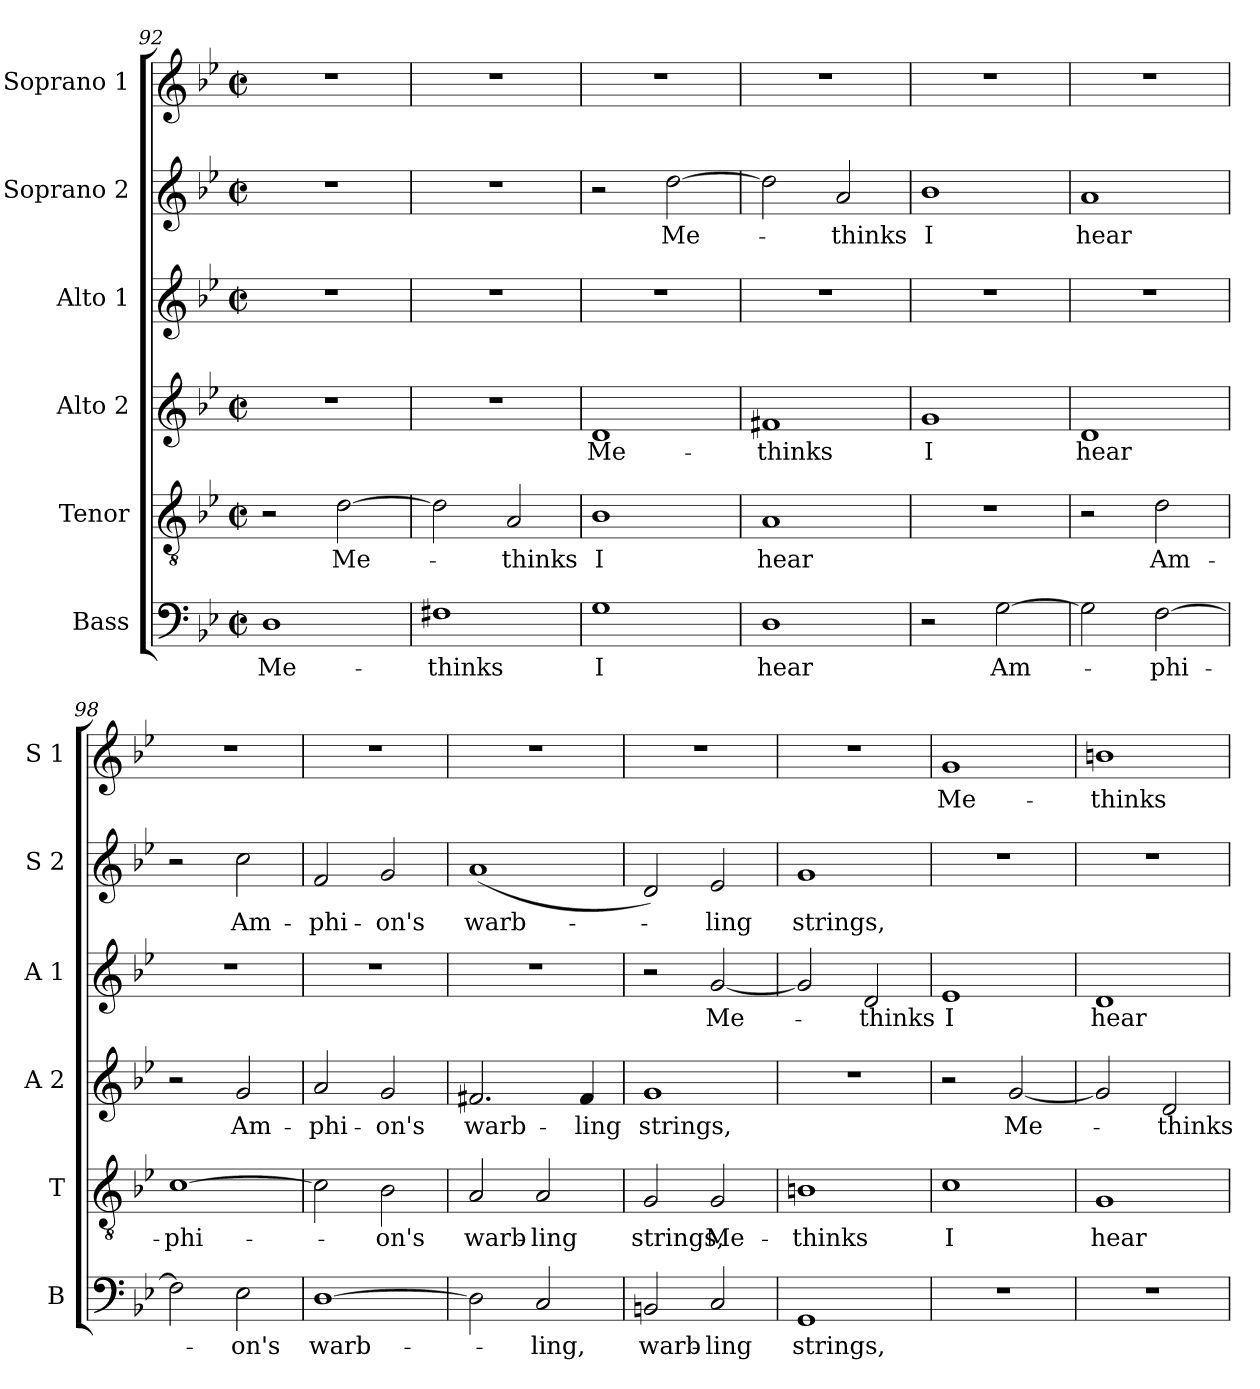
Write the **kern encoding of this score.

**kern	**text	**kern	**text	**kern	**text	**kern	**text	**kern	**text	**kern	**text
*part6	*part6	*part5	*part5	*part4	*part4	*part3	*part3	*part2	*part2	*part1	*part1
*staff6	*staff6	*staff5	*staff5	*staff4	*staff4	*staff3	*staff3	*staff2	*staff2	*staff1	*staff1
*I"Bass	*	*I"Tenor	*	*I"Alto 2	*	*I"Alto 1	*	*I"Soprano 2	*	*I"Soprano 1	*
*I'B	*	*I'T	*	*I'A 2	*	*I'A 1	*	*I'S 2	*	*I'S 1	*
!!LO:PB:g=z
*clefF4	*	*clefGv2	*	*clefG2	*	*clefG2	*	*clefG2	*	*clefG2	*
*k[b-e-]	*	*k[b-e-]	*	*k[b-e-]	*	*k[b-e-]	*	*k[b-e-]	*	*k[b-e-]	*
*B-:	*	*B-:	*	*B-:	*	*B-:	*	*B-:	*	*B-:	*
*M2/2	*	*M2/2	*	*M2/2	*	*M2/2	*	*M2/2	*	*M2/2	*
*met(c|)	*	*met(c|)	*	*met(c|)	*	*met(c|)	*	*met(c|)	*	*met(c|)	*
=92	=92	=92	=92	=92	=92	=92	=92	=92	=92	=92	=92
1D	Me-	2r	.	1r	.	1r	.	1r	.	1r	.
.	.	[2d\	Me-	.	.	.	.	.	.	.	.
=93	=93	=93	=93	=93	=93	=93	=93	=93	=93	=93	=93
1F#X	-thinks	2d\]	.	1r	.	1r	.	1r	.	1r	.
.	.	2A/	-thinks	.	.	.	.	.	.	.	.
=94	=94	=94	=94	=94	=94	=94	=94	=94	=94	=94	=94
1G	I	1B-	I	1d	Me-	1r	.	2r	.	1r	.
.	.	.	.	.	.	.	.	[2dd\	Me-	.	.
=95	=95	=95	=95	=95	=95	=95	=95	=95	=95	=95	=95
1D	hear	1A	hear	1f#X	-thinks	1r	.	2dd\]	.	1r	.
.	.	.	.	.	.	.	.	2a/	-thinks	.	.
=96	=96	=96	=96	=96	=96	=96	=96	=96	=96	=96	=96
2r	.	1r	.	1g	I	1r	.	1b-	I	1r	.
[2G\	Am-	.	.	.	.	.	.	.	.	.	.
=97	=97	=97	=97	=97	=97	=97	=97	=97	=97	=97	=97
2G\]	.	2r	.	1d	hear	1r	.	1a	hear	1r	.
[2F\	-phi-	2d\	Am-	.	.	.	.	.	.	.	.
=98	=98	=98	=98	=98	=98	=98	=98	=98	=98	=98	=98
2F\]	.	[1c	-phi-	2r	.	1r	.	2r	.	1r	.
2E-\	-on's	.	.	2g/	Am-	.	.	2cc\	Am-	.	.
=99	=99	=99	=99	=99	=99	=99	=99	=99	=99	=99	=99
[1D	warb-	2c\]	.	2a/	-phi-	1r	.	2f/	-phi-	1r	.
.	.	2B-\	-on's	2g/	-on's	.	.	2g/	-on's	.	.
=100	=100	=100	=100	=100	=100	=100	=100	=100	=100	=100	=100
2D\]	.	2A/	warb-	2.f#X/	warb-	1r	.	(1a	warb-	1r	.
2C/	-ling,	2A/	-ling	.	.	.	.	.	.	.	.
.	.	.	.	4f#/	-ling	.	.	.	.	.	.
=101	=101	=101	=101	=101	=101	=101	=101	=101	=101	=101	=101
2BBn/	warb-	2G/	strings,	1g	strings,	2r	.	2d/)	.	1r	.
2C/	-ling	2G/	Me-	.	.	[2g/	Me-	2e-/	-ling	.	.
!!LO:LB:g=z
=102	=102	=102	=102	=102	=102	=102	=102	=102	=102	=102	=102
1GG	strings,	1Bn	-thinks	1r	.	2g/]	.	1g	strings,	1r	.
.	.	.	.	.	.	2d/	-thinks	.	.	.	.
=103	=103	=103	=103	=103	=103	=103	=103	=103	=103	=103	=103
1r	.	1c	I	2r	.	1e-	I	1r	.	1g	Me-
.	.	.	.	[2g/	Me-	.	.	.	.	.	.
=104	=104	=104	=104	=104	=104	=104	=104	=104	=104	=104	=104
1r	.	1G	hear	2g/]	.	1d	hear	1r	.	1bn	-thinks
.	.	.	.	2d/	-thinks	.	.	.	.	.	.
=	=	=	=	=	=	=	=	=	=	=	=
*-	*-	*-	*-	*-	*-	*-	*-	*-	*-	*-	*-
